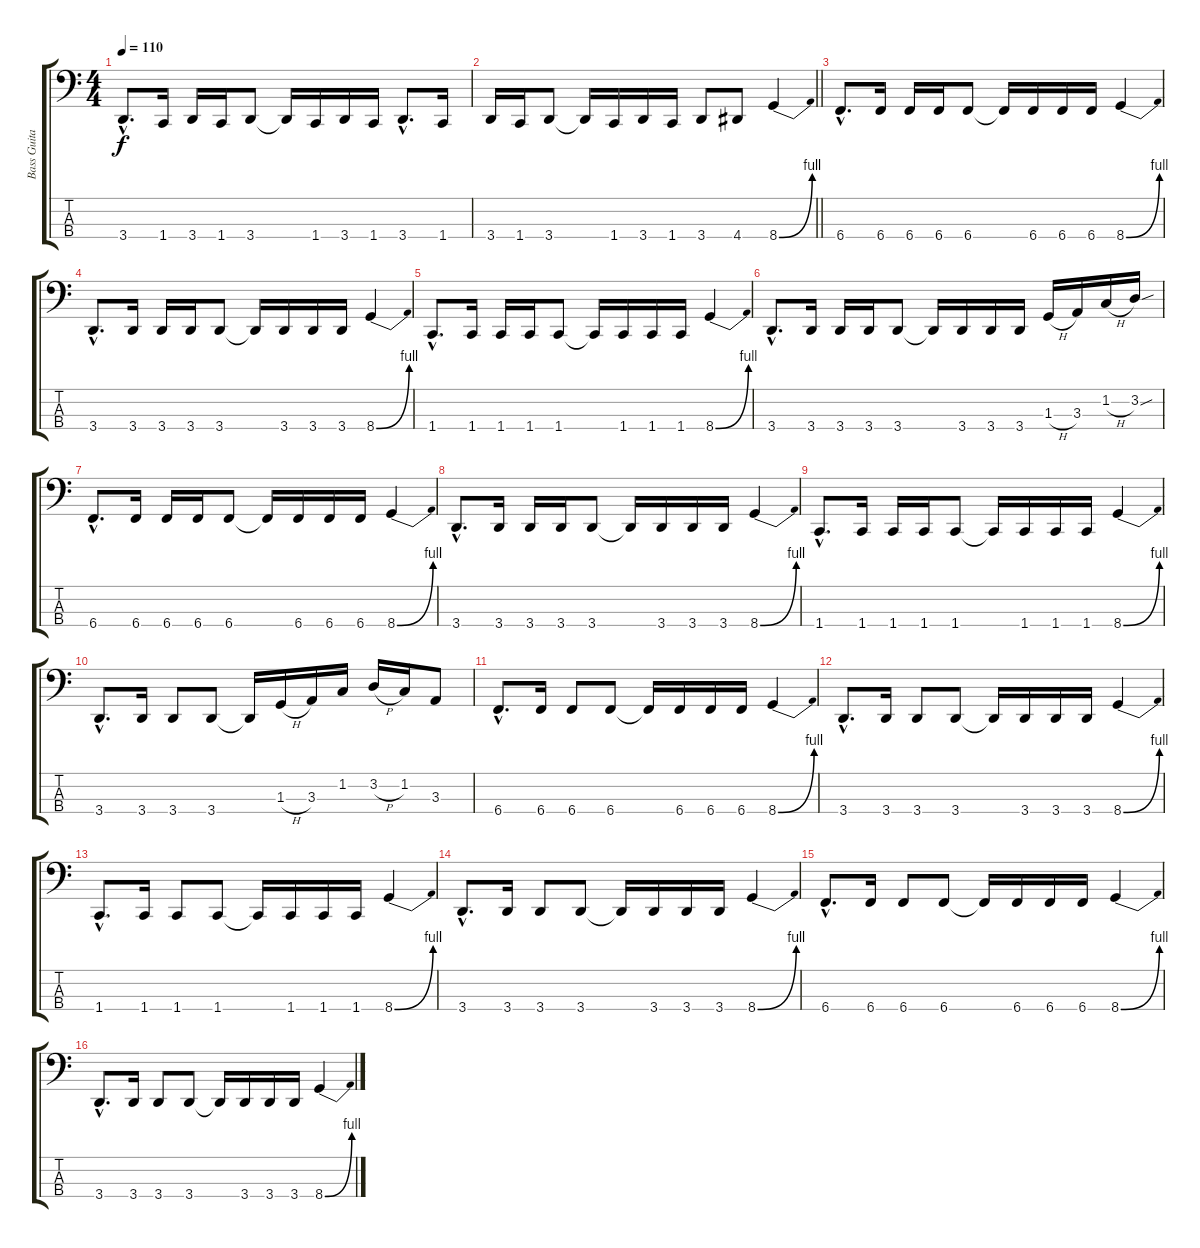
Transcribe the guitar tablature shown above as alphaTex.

\track ("Bass Guitar" "Bass Guita") {instrument electricbasspick}
\staff {score tabs}
\tuning (E2 B1 Gb1 B0) {hide}
\ts (4 4)
\tempo 110
\clef f4
\ks c
3.4{hac}.8{d dy f} 1.4.16 3.4.16 1.4.16 3.4.8 3.4{t}.16 1.4.16 3.4.16 1.4.16 3.4{hac}.8{d} 1.4.16 |
\barLineRight lightlight
3.4.16 1.4.16 3.4.8 3.4{t}.16 1.4.16 3.4.16 1.4.16 3.4.8 4.4.8 8.4{be (bend 0 0 60 4)}.4 |
6.4{hac}.8{d} 6.4.16 6.4.16 6.4.16 6.4.8 6.4{t}.16 6.4.16 6.4.16 6.4.16 8.4{be (bend 0 0 60 4)}.4 |
3.4{hac}.8{d} 3.4.16 3.4.16 3.4.16 3.4.8 3.4{t}.16 3.4.16 3.4.16 3.4.16 8.4{be (bend 0 0 60 4)}.4 |
1.4{hac}.8{d} 1.4.16 1.4.16 1.4.16 1.4.8 1.4{t}.16 1.4.16 1.4.16 1.4.16 8.4{be (bend 0 0 60 4)}.4 |
3.4{hac}.8{d} 3.4.16 3.4.16 3.4.16 3.4.8 3.4{t}.16 3.4.16 3.4.16 3.4.16 1.3{h}.16 3.3.16 1.2{h}.16 3.2{sou}.16 |
6.4{hac}.8{d} 6.4.16 6.4.16 6.4.16 6.4.8 6.4{t}.16 6.4.16 6.4.16 6.4.16 8.4{be (bend 0 0 60 4)}.4 |
3.4{hac}.8{d} 3.4.16 3.4.16 3.4.16 3.4.8 3.4{t}.16 3.4.16 3.4.16 3.4.16 8.4{be (bend 0 0 60 4)}.4 |
1.4{hac}.8{d} 1.4.16 1.4.16 1.4.16 1.4.8 1.4{t}.16 1.4.16 1.4.16 1.4.16 8.4{be (bend 0 0 60 4)}.4 |
3.4{hac}.8{d} 3.4.16 3.4.8 3.4.8 3.4{t}.16 1.3{h}.16 3.3.16 1.2.16 3.2{h}.16 1.2.16 3.3.8 |
6.4{hac}.8{d} 6.4.16 6.4.8 6.4.8 6.4{t}.16 6.4.16 6.4.16 6.4.16 8.4{be (bend 0 0 60 4)}.4 |
3.4{hac}.8{d} 3.4.16 3.4.8 3.4.8 3.4{t}.16 3.4.16 3.4.16 3.4.16 8.4{be (bend 0 0 60 4)}.4 |
1.4{hac}.8{d} 1.4.16 1.4.8 1.4.8 1.4{t}.16 1.4.16 1.4.16 1.4.16 8.4{be (bend 0 0 60 4)}.4 |
3.4{hac}.8{d} 3.4.16 3.4.8 3.4.8 3.4{t}.16 3.4.16 3.4.16 3.4.16 8.4{be (bend 0 0 60 4)}.4 |
6.4{hac}.8{d} 6.4.16 6.4.8 6.4.8 6.4{t}.16 6.4.16 6.4.16 6.4.16 8.4{be (bend 0 0 60 4)}.4 |
3.4{hac}.8{d} 3.4.16 3.4.8 3.4.8 3.4{t}.16 3.4.16 3.4.16 3.4.16 8.4{be (bend 0 0 60 4)}.4
